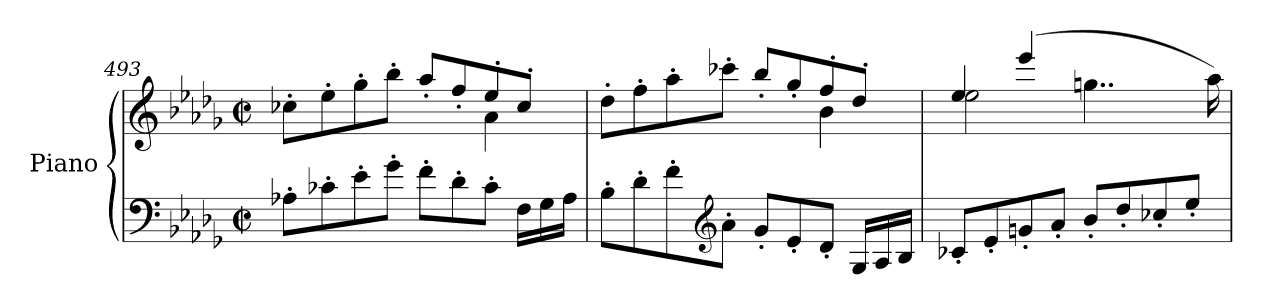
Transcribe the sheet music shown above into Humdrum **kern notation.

**kern	**kern
*part1	*part1
*staff2	*staff1
*I"Piano	*
*I'Pno	*
!!LO:LB:g=z
*clefF4	*clefG2
*k[b-e-a-d-g-]	*k[b-e-a-d-g-]
*M2/2	*M2/2
*met(c|)	*met(c|)
=493	=493
*	*^
8A-X'\L	8cc-X'\L	2.ryy
8c-X'\	8ee-'\	.
8e-'\	8gg-'\	.
8g-'\J	8bb-'\J	.
8f'\L	8aa-'/L	.
8d-'\	8ff'/	.
8c-'\J	8ee-'/	4a-\
*Xtuplet	*	*
24F\LL	8cc-'/J	.
24G-\	.	.
24A-\JJ	.	.
=494	=494	=494
8B-'\L	8dd-'\L	2.ryy
8d-'\	8ff'\	.
8f'\	8aa-'\	.
*clefG2	*	*
8a-'\J	8ccc-X'\J	.
8g-'/L	8bb-'/L	.
8e-'/	8gg-'/	.
8d-'/J	8ff'/	4b-\
24G-/LL	8dd-'/J	.
24A-/	.	.
24B-/JJ	.	.
=495	=495	=495
8c-X'/L	4ee-/	2ee-\
8e-'/	.	.
8gn'/	(<4eee-/	.
8a-'/J	.	.
8b-'/L	4..ggn\	2ryy
8dd-'/	.	.
8cc-X'/	.	.
8ee-'/J	.	.
.	16aa-\)	.
*	*v	*v
=	=
*-	*-
